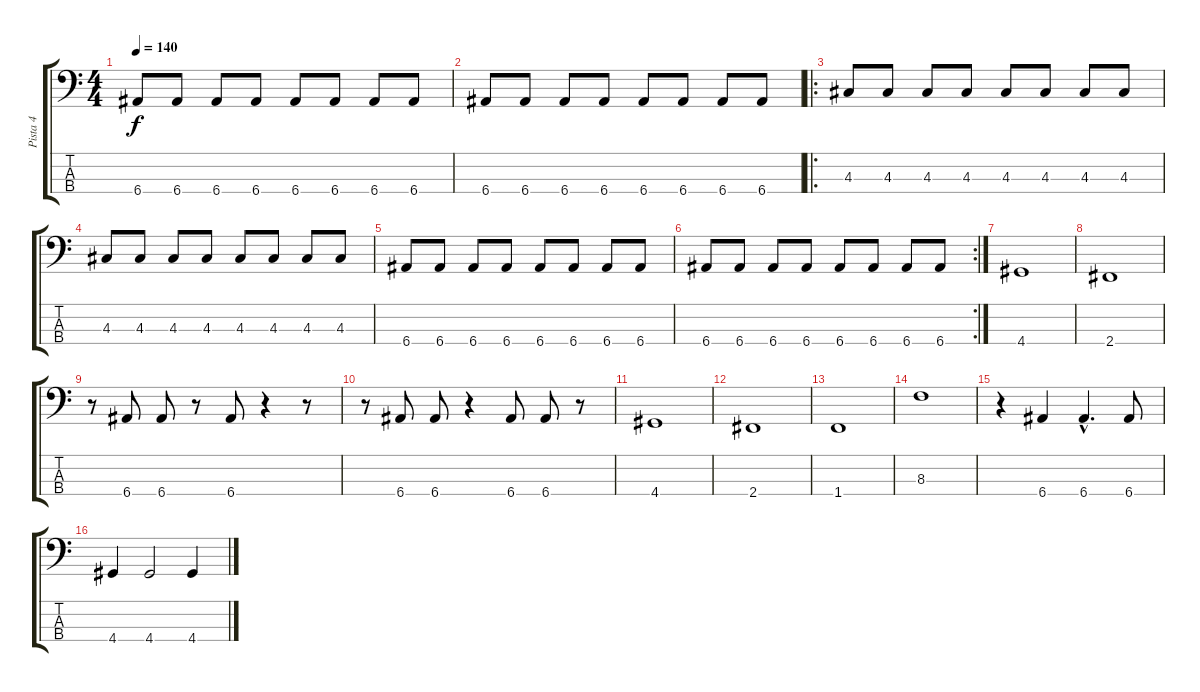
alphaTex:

\track ("Pista 4" "Pista 4") {instrument acousticguitarnylon}
\staff {score tabs}
\tuning (G2 D2 A1 E1) {hide}
\ts (4 4)
\tempo 140
\clef f4
\ks c
6.4.8{dy f} 6.4.8 6.4.8 6.4.8 6.4.8 6.4.8 6.4.8 6.4.8 |
6.4.8 6.4.8 6.4.8 6.4.8 6.4.8 6.4.8 6.4.8 6.4.8 |
\ro
4.3.8 4.3.8 4.3.8 4.3.8 4.3.8 4.3.8 4.3.8 4.3.8 |
4.3.8 4.3.8 4.3.8 4.3.8 4.3.8 4.3.8 4.3.8 4.3.8 |
6.4.8 6.4.8 6.4.8 6.4.8 6.4.8 6.4.8 6.4.8 6.4.8 |
\rc 2
6.4.8 6.4.8 6.4.8 6.4.8 6.4.8 6.4.8 6.4.8 6.4.8 |
4.4.1 |
2.4.1 |
r.8 6.4.8 6.4.8 r.8 6.4.8 r.4 r.8 |
r.8 6.4.8 6.4.8 r.4 6.4.8 6.4.8 r.8 |
4.4.1 |
2.4.1 |
1.4.1 |
8.3.1 |
r.4 6.4.4 6.4{hac}.4{d} 6.4.8 |
4.4.4 4.4.2 4.4.4
